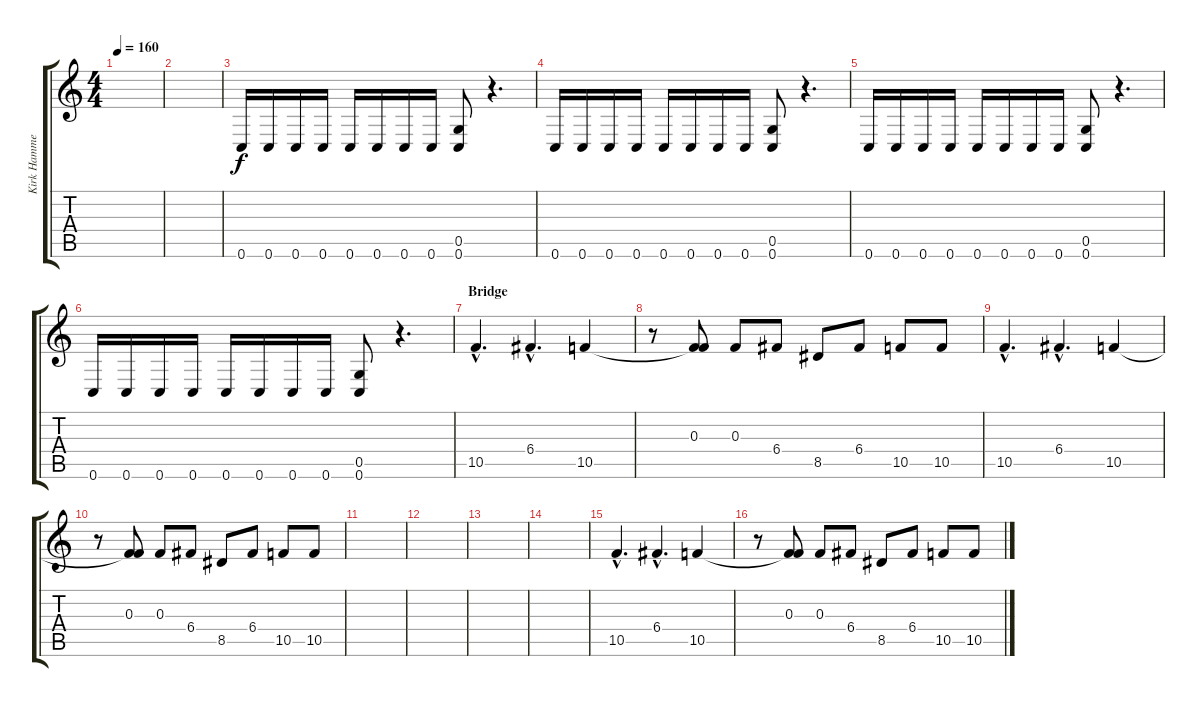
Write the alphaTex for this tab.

\track ("Kirk Hammet" "Kirk Hamme") {instrument overdrivenguitar}
\staff {score tabs}
\tuning (D4 A3 F3 C3 G2 C2) {hide}
\ts (4 4)
\tempo 160
\clef g2
\ks c
|
|
0.6.16 0.6.16 0.6.16 0.6.16 0.6.16 0.6.16 0.6.16 0.6.16 (0.5 0.6).8 r.4{d} |
0.6.16 0.6.16 0.6.16 0.6.16 0.6.16 0.6.16 0.6.16 0.6.16 (0.5 0.6).8 r.4{d} |
0.6.16 0.6.16 0.6.16 0.6.16 0.6.16 0.6.16 0.6.16 0.6.16 (0.5 0.6).8 r.4{d} |
0.6.16 0.6.16 0.6.16 0.6.16 0.6.16 0.6.16 0.6.16 0.6.16 (0.5 0.6).8 r.4{d} |
\section ("" "Bridge")
10.5{hac}.4{d volume 11 instrument electricguitarclean} 6.4{hac}.4{d} 10.5.4 |
r.8 (0.3 10.5{t}).8 0.3.8 6.4.8 8.5.8 6.4.8 10.5.8 10.5.8 |
10.5{hac}.4{d} 6.4{hac}.4{d} 10.5.4 |
r.8 (0.3 10.5{t}).8 0.3.8 6.4.8 8.5.8 6.4.8 10.5.8 10.5.8 |
|
|
|
|
10.5{hac}.4{d} 6.4{hac}.4{d} 10.5.4 |
r.8 (0.3 10.5{t}).8 0.3.8 6.4.8 8.5.8 6.4.8 10.5.8 10.5.8
